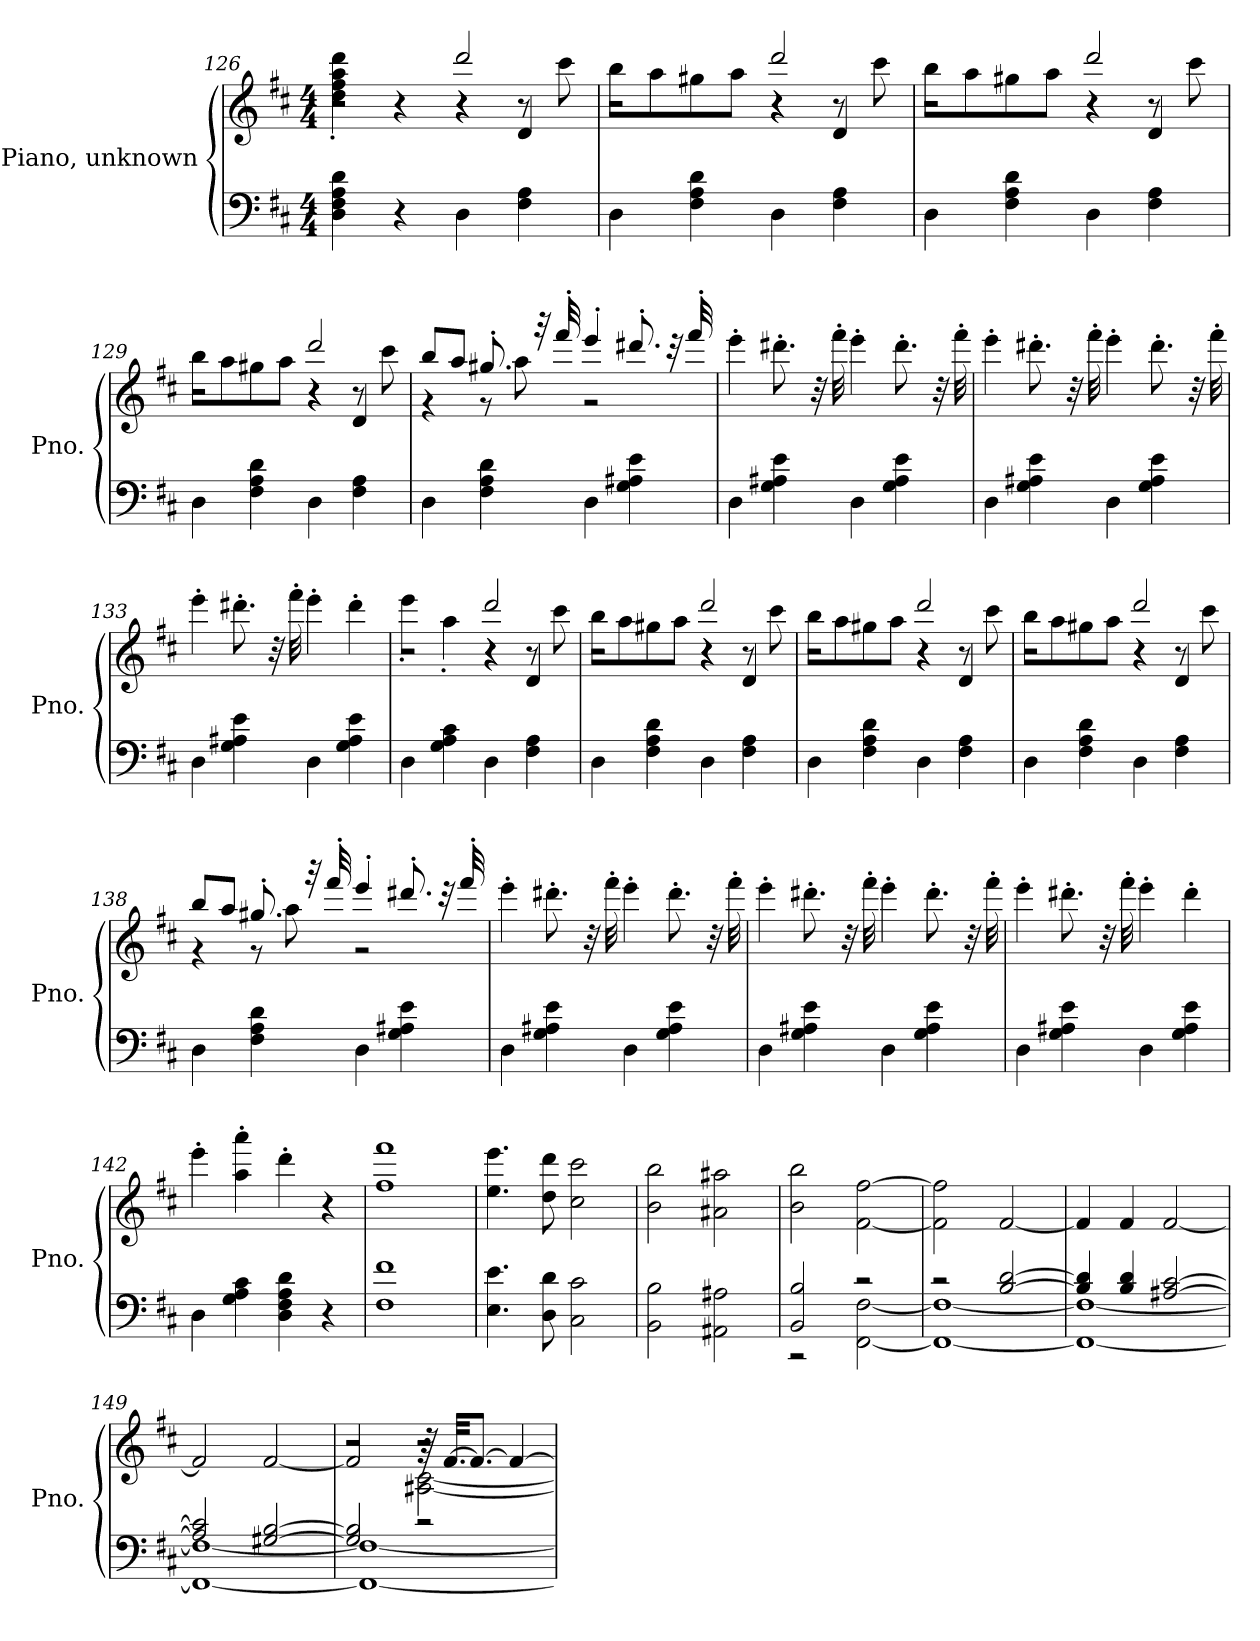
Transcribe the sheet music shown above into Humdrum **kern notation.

**kern	**kern
*part1	*part1
*staff2	*staff1
*I"Piano, unknown	*
*I'Pno.	*
*clefF4	*clefG2
*k[f#c#]	*k[f#c#]
*M4/4	*M4/4
=126	=126
*	*^
*	*	*^
4D\ 4F#\ 4A\ 4d\	2r	4dd\' 4ff#\' 4aa\' 4ddd\'	2r
4r	.	4r	.
4D\	2ddd/	4r	4r
4F#\ 4A\	.	8r	4d/
.	.	8ccc#\	.
!!LO:LB:g=z	!!	!!
=127	=127	=127	=127
4D\	2r	8bb\L	2r
.	.	8aa\	.
4F#\ 4A\ 4d\	.	8gg#X\	.
.	.	8aa\J	.
4D\	2ddd/	4r	4r
4F#\ 4A\	.	8r	4d/
.	.	8ccc#\	.
=128	=128	=128	=128
4D\	2r	8bb\L	2r
.	.	8aa\	.
4F#\ 4A\ 4d\	.	8gg#X\	.
.	.	8aa\J	.
4D\	2ddd/	4r	4r
4F#\ 4A\	.	8r	4d/
.	.	8ccc#\	.
=129	=129	=129	=129
4D\	2r	8bb\L	2r
.	.	8aa\	.
4F#\ 4A\ 4d\	.	8gg#X\	.
.	.	8aa\J	.
4D\	2ddd/	4r	4r
4F#\ 4A\	.	8r	4d/
.	.	8ccc#\	.
*	*	*v	*v
!!LO:LB:g=z
=130	=130	=130
4D\	8bb/L	4r
.	8aa/J	.
4F#\ 4A\ 4d\	8.gg#X'/	8r
.	.	8aa\
.	32r	.
.	32fff#'/	.
4D\	4eee'/	2r
4G\ 4A#X\ 4e\	8.ddd#X'/	.
.	32r	.
.	32fff#'/	.
*	*v	*v
=131	=131
4D\	4eee'\
4G\ 4A#X\ 4e\	8.ddd#X'\
.	32r
.	32fff#'\
4D\	4eee'\
4G\ 4A#\ 4e\	8.ddd#'\
.	32r
.	32fff#'\
=132	=132
4D\	4eee'\
4G\ 4A#X\ 4e\	8.ddd#X'\
.	32r
.	32fff#'\
4D\	4eee'\
4G\ 4A#\ 4e\	8.ddd#'\
.	32r
.	32fff#'\
!!LO:PB:g=z
=133	=133
4D\	4eee'\
4G\ 4A#X\ 4e\	8.ddd#X'\
.	32r
.	32fff#'\
4D\	4eee'\
4G\ 4A#\ 4e\	4ddd#'\
=134	=134
*	*^
*	*	*^
4D\	2r	4eee'\	2r
4G\ 4A\ 4c#\	.	4aa'\	.
4D\	2ddd/	4r	4r
4F#\ 4A\	.	8r	4d/
.	.	8ccc#\	.
=135	=135	=135	=135
4D\	2r	8bb\L	2r
.	.	8aa\	.
4F#\ 4A\ 4d\	.	8gg#X\	.
.	.	8aa\J	.
4D\	2ddd/	4r	4r
4F#\ 4A\	.	8r	4d/
.	.	8ccc#\	.
=136	=136	=136	=136
4D\	2r	8bb\L	2r
.	.	8aa\	.
4F#\ 4A\ 4d\	.	8gg#X\	.
.	.	8aa\J	.
4D\	2ddd/	4r	4r
4F#\ 4A\	.	8r	4d/
.	.	8ccc#\	.
!!LO:LB:g=z	!!	!!
=137	=137	=137	=137
4D\	2r	8bb\L	2r
.	.	8aa\	.
4F#\ 4A\ 4d\	.	8gg#X\	.
.	.	8aa\J	.
4D\	2ddd/	4r	4r
4F#\ 4A\	.	8r	4d/
.	.	8ccc#\	.
*	*	*v	*v
=138	=138	=138
4D\	8bb/L	4r
.	8aa/J	.
4F#\ 4A\ 4d\	8.gg#X'/	8r
.	.	8aa\
.	32r	.
.	32fff#'/	.
4D\	4eee'/	2r
4G\ 4A#X\ 4e\	8.ddd#X'/	.
.	32r	.
.	32fff#'/	.
*	*v	*v
=139	=139
4D\	4eee'\
4G\ 4A#X\ 4e\	8.ddd#X'\
.	32r
.	32fff#'\
4D\	4eee'\
4G\ 4A#\ 4e\	8.ddd#'\
.	32r
.	32fff#'\
!!LO:LB:g=z
=140	=140
4D\	4eee'\
4G\ 4A#X\ 4e\	8.ddd#X'\
.	32r
.	32fff#'\
4D\	4eee'\
4G\ 4A#\ 4e\	8.ddd#'\
.	32r
.	32fff#'\
=141	=141
4D\	4eee'\
4G\ 4A#X\ 4e\	8.ddd#X'\
.	32r
.	32fff#'\
4D\	4eee'\
4G\ 4A#\ 4e\	4ddd#'\
=142	=142
4D\	4eee'\
4G\ 4A\ 4c#\	4aa\' 4aaa\'
4D\ 4F#\ 4A\ 4d\	4ddd'\
4r	4r
=143	=143
1F# 1f#	1ff# 1fff#
=144	=144
4.E\ 4.e\	4.ee\ 4.eee\
8D\ 8d\	8dd\ 8ddd\
2C#\ 2c#\	2cc#\ 2ccc#\
=145	=145
2BB\ 2B\	2b\ 2bb\
2AA#X\ 2A#X\	2a#X\ 2aa#X\
=146	=146
*^	*
2BB/ 2B/	2r	2b\ 2bb\
2r	[2FF#\ [2F#\	[2f#\ [2ff#\
!!LO:LB:g=z
=147	=147	=147
2r	1FF#_ 1F#_	2f#\] 2ff#\]
[2B/ [2d/	.	[2f#/
=148	=148	=148
4B/] 4d/]	1FF#_ 1F#_	4f#/]
4B/ 4d/	.	4f#/
[2A#X/ [2c#/	.	[2f#/
=149	=149	=149
2A#/] 2c#/]	1FF#_ 1F#_	2f#/]
[2G#X/ [2B/	.	[2f#/
=150	=150	=150
*	*	*^
*	*	*	*^
2G#/] 2B/]	1FF#_ 1F#_	2f#/]	2r	2r
2r	.	2r	[2A#X\ [2c#\	64r
.	.	.	.	[32.f#/KKL
.	.	.	.	8.f#/J_
.	.	.	.	4f#/_
*v	*v	*	*	*
*	*v	*v	*v
=	=
*-	*-
